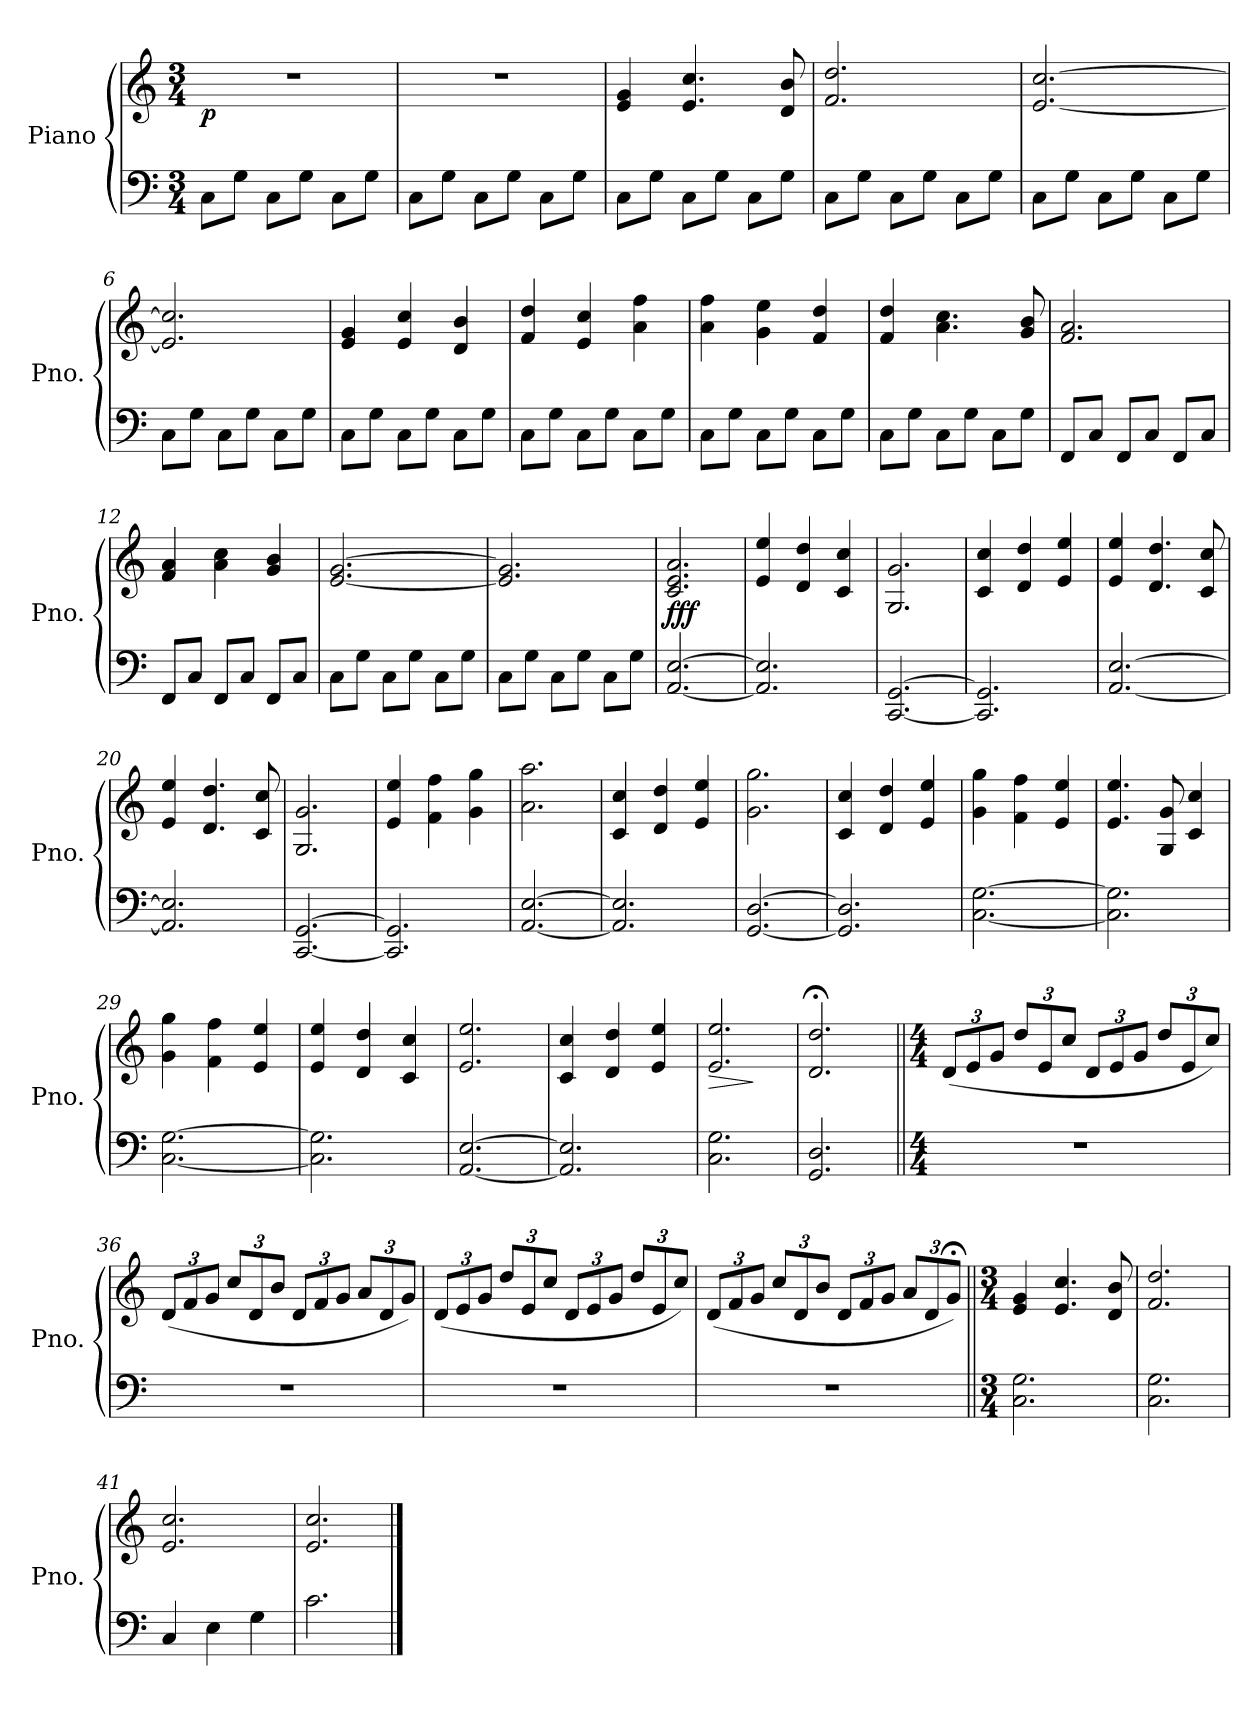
**kern	**kern	**dynam
*part1	*part1	*part1
*staff2	*staff1	*staff1/2
*I"Piano	*	*
*I'Pno.	*	*
*clefF4	*clefG2	*
*k[]	*k[]	*
*M3/4	*M3/4	*
*MM100	*MM100	*
=1	=1	=1
!	!	!LO:DY:b
8C\L	2.r	p
8G\J	.	.
8C\L	.	.
8G\J	.	.
8C\L	.	.
8G\J	.	.
=2	=2	=2
8C\L	2.r	.
8G\J	.	.
8C\L	.	.
8G\J	.	.
8C\L	.	.
8G\J	.	.
=3	=3	=3
8C\L	4e/ 4g/	.
8G\J	.	.
8C\L	4.e/ 4.cc/	.
8G\J	.	.
8C\L	.	.
8G\J	8d/ 8b/	.
=4	=4	=4
8C\L	2.f/ 2.dd/	.
8G\J	.	.
8C\L	.	.
8G\J	.	.
8C\L	.	.
8G\J	.	.
=5	=5	=5
8C\L	[2.e/ [2.cc/	.
8G\J	.	.
8C\L	.	.
8G\J	.	.
8C\L	.	.
8G\J	.	.
=6	=6	=6
8C\L	2.e/] 2.cc/]	.
8G\J	.	.
8C\L	.	.
8G\J	.	.
8C\L	.	.
8G\J	.	.
!!LO:LB:g=z
=7	=7	=7
8C\L	4e/ 4g/	.
8G\J	.	.
8C\L	4e/ 4cc/	.
8G\J	.	.
8C\L	4d/ 4b/	.
8G\J	.	.
=8	=8	=8
8C\L	4f/ 4dd/	.
8G\J	.	.
8C\L	4e/ 4cc/	.
8G\J	.	.
8C\L	4a\ 4ff\	.
8G\J	.	.
=9	=9	=9
8C\L	4a\ 4ff\	.
8G\J	.	.
8C\L	4g\ 4ee\	.
8G\J	.	.
8C\L	4f/ 4dd/	.
8G\J	.	.
=10	=10	=10
8C\L	4f/ 4dd/	.
8G\J	.	.
8C\L	4.a\ 4.cc\	.
8G\J	.	.
8C\L	.	.
8G\J	8g/ 8b/	.
=11	=11	=11
8FF/L	2.f/ 2.a/	.
8C/J	.	.
8FF/L	.	.
8C/J	.	.
8FF/L	.	.
8C/J	.	.
=12	=12	=12
8FF/L	4f/ 4a/	.
8C/J	.	.
8FF/L	4a\ 4cc\	.
8C/J	.	.
8FF/L	4g/ 4b/	.
8C/J	.	.
!!LO:LB:g=z
=13	=13	=13
8C\L	[2.e/ [2.g/	.
8G\J	.	.
8C\L	.	.
8G\J	.	.
8C\L	.	.
8G\J	.	.
=14	=14	=14
8C\L	2.e/] 2.g/]	.
8G\J	.	.
8C\L	.	.
8G\J	.	.
8C\L	.	.
8G\J	.	.
=15	=15	=15
!	!	!LO:DY:b
!	!	!LO:DY:n=1:b
!	!	!LO:DY:n=2:b
[2.AA/ [2.E/	2.c/ 2.e/ 2.a/	f f f
=16	=16	=16
2.AA/] 2.E/]	4e/ 4ee/	.
.	4d/ 4dd/	.
.	4c/ 4cc/	.
=17	=17	=17
[2.CC/ [2.GG/	2.G/ 2.g/	.
=18	=18	=18
2.CC/] 2.GG/]	4c/ 4cc/	.
.	4d/ 4dd/	.
.	4e/ 4ee/	.
=19	=19	=19
[2.AA/ [2.E/	4e/ 4ee/	.
.	4.d/ 4.dd/	.
.	8c/ 8cc/	.
=20	=20	=20
2.AA/] 2.E/]	4e/ 4ee/	.
.	4.d/ 4.dd/	.
.	8c/ 8cc/	.
=21	=21	=21
[2.CC/ [2.GG/	2.G/ 2.g/	.
=22	=22	=22
2.CC/] 2.GG/]	4e/ 4ee/	.
.	4f\ 4ff\	.
.	4g\ 4gg\	.
!!LO:LB:g=z
=23	=23	=23
[2.AA/ [2.E/	2.a\ 2.aa\	.
=24	=24	=24
2.AA/] 2.E/]	4c/ 4cc/	.
.	4d/ 4dd/	.
.	4e/ 4ee/	.
=25	=25	=25
[2.GG/ [2.D/	2.g\ 2.gg\	.
=26	=26	=26
2.GG/] 2.D/]	4c/ 4cc/	.
.	4d/ 4dd/	.
.	4e/ 4ee/	.
=27	=27	=27
[2.C\ [2.G\	4g\ 4gg\	.
.	4f\ 4ff\	.
.	4e/ 4ee/	.
=28	=28	=28
2.C\] 2.G\]	4.e/ 4.ee/	.
.	8G/ 8g/	.
.	4c/ 4cc/	.
=29	=29	=29
[2.C\ [2.G\	4g\ 4gg\	.
.	4f\ 4ff\	.
.	4e/ 4ee/	.
=30	=30	=30
2.C\] 2.G\]	4e/ 4ee/	.
.	4d/ 4dd/	.
.	4c/ 4cc/	.
=31	=31	=31
[2.AA/ [2.E/	2.e/ 2.ee/	.
=32	=32	=32
2.AA/] 2.E/]	4c/ 4cc/	.
.	4d/ 4dd/	.
.	4e/ 4ee/	.
=33	=33	=33
!	!	!LO:HP:b
2.C\ 2.G\	2.e/ 2.ee/	>
.	.	]
=34	=34	=34
2.GG/ 2.D/	2.d/;< 2.dd/;<	.
!!LO:LB:g=z
=35||	=35||	=35||
*M4/4	*M4/4	*
*	*Xbrackettup	*
1r	(12d/L	.
.	12e/	.
.	12g/J	.
.	12dd/L	.
.	12e/	.
.	12cc/J	.
.	12d/L	.
.	12e/	.
.	12g/J	.
.	12dd/L	.
.	12e/	.
.	12cc/J)	.
=36	=36	=36
1r	(12d/L	.
.	12f/	.
.	12g/J	.
.	12cc/L	.
.	12d/	.
.	12b/J	.
.	12d/L	.
.	12f/	.
.	12g/J	.
.	12a/L	.
.	12d/	.
.	12g/J)	.
=37	=37	=37
1r	(12d/L	.
.	12e/	.
.	12g/J	.
.	12dd/L	.
.	12e/	.
.	12cc/J	.
.	12d/L	.
.	12e/	.
.	12g/J	.
.	12dd/L	.
.	12e/	.
.	12cc/J)	.
!!LO:PB:g=z
=38	=38	=38
1r	(12d/L	.
.	12f/	.
.	12g/J	.
.	12cc/L	.
.	12d/	.
.	12b/J	.
.	12d/L	.
.	12f/	.
.	12g/J	.
.	12a/L	.
.	12d/	.
.	12g;</J)	.
=39||	=39||	=39||
*M3/4	*M3/4	*
2.C\ 2.G\	4e/ 4g/	.
.	4.e/ 4.cc/	.
.	8d/ 8b/	.
=40	=40	=40
2.C\ 2.G\	2.f/ 2.dd/	.
=41	=41	=41
4C/	2.e/ 2.cc/	.
4E\	.	.
4G\	.	.
=42	=42	=42
2.c\	2.e/ 2.cc/	.
==	==	==
*-	*-	*-
